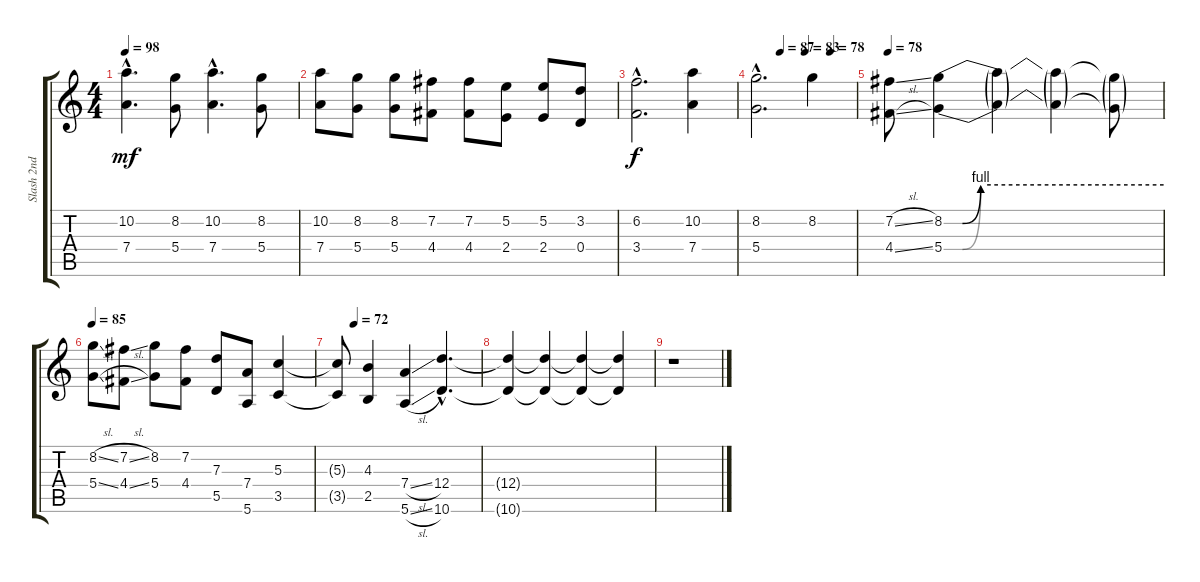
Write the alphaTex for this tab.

\track ("Slash 2nd" "Slash 2nd") {instrument acousticguitarnylon}
\staff {score tabs}
\tuning (E4 B3 G3 D3 A2 E2) {hide}
\ts (4 4)
\tempo 98
\clef g2
\ks c
(10.2{hac} 7.4{hac}).4{d dy mf} (8.2 5.4).8 (10.2{hac} 7.4{hac}).4{d} (8.2 5.4).8 |
(10.2 7.4).8 (8.2 5.4).8 (8.2 5.4).8 (7.2 4.4).8 (7.2 4.4).8 (5.2 2.4).8 (5.2 2.4).8 (3.2 0.4).8 |
(6.2{hac} 3.4{hac}).2{d dy f volume 11 instrument distortionguitar} (10.2 7.4).4 |
\tempo (87 0.25)
\tempo (83 0.5)
\tempo (78 0.75)
(8.2{hac} 5.4{hac}).2{d} 8.2.4 |
\tempo 78
(7.2{sl} 4.4{sl}).8 (8.2{be (custom 0 0 5 0 10 4 60 4)} 5.4{be (custom 0 0 5 0 10 4 60 4)}).4 (8.2{t} 5.4{t}).4{volume 9} (8.2{t} 5.4{t}).4{volume 8} (8.2{t} 5.4{t}).8{volume 7} |
\tempo 85
(8.2{sl} 5.4{sl}).8{volume 11 instrument distortionguitar} (7.2{sl} 4.4{sl}).8 (8.2 5.4).8 (7.2 4.4).8 (7.3 5.5).8 (7.4 5.6).8 (5.3 3.5).4 |
\tempo (72 0.125)
(5.3{t} 3.5{t}).8 (4.3 2.5).4 (7.4{sl} 5.6{sl}).4 (12.4{hac} 10.6{hac}).4{d} |
(12.4{t} 10.6{t}).4{volume 9} (12.4{t} 10.6{t}).4{volume 8} (12.4{t} 10.6{t}).4{volume 7} (12.4{t} 10.6{t}).4{volume 5} |
r.1
